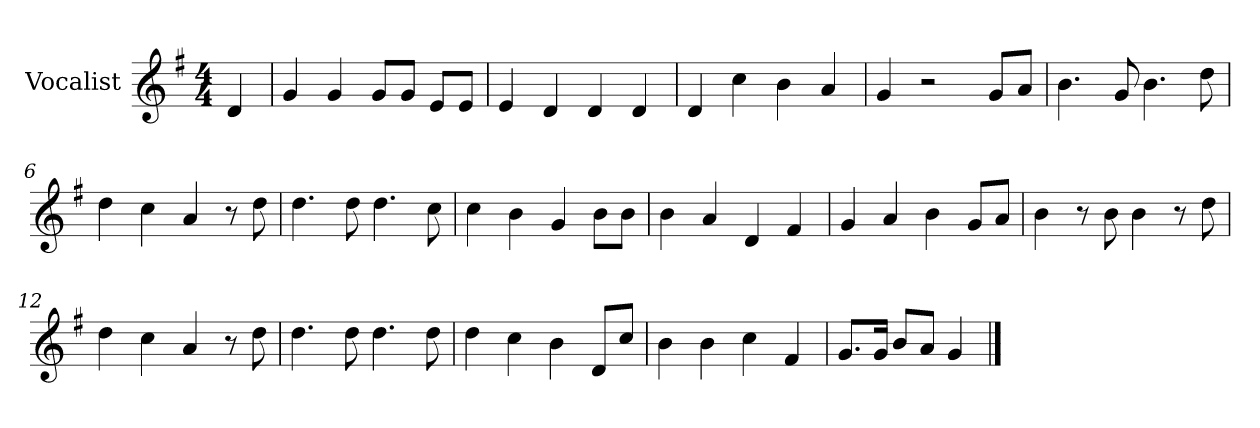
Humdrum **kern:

**kern
*part1
*staff1
*I"Vocalist
*k[f#]
*G:
*M4/4
=
4d
=1
4g
4g
8gL
8gJ
8eL
8eJ
=2
4e
4d
4d
4d
=3
4d
4cc
4b
4a
=4
4g
2r
8gL
8aJ
=5
4.b
8g
4.b
8dd
=6
4dd
4cc
4a
8r
8dd
=7
4.dd
8dd
4.dd
8cc
=8
4cc
4b
4g
8bL
8bJ
=9
4b
4a
4d
4f#
=10
4g
4a
4b
8gL
8aJ
=11
4b
8r
8b
4b
8r
8dd
=12
4dd
4cc
4a
8r
8dd
=13
4.dd
8dd
4.dd
8dd
=14
4dd
4cc
4b
8dL
8ccJ
=15
4b
4b
4cc
4f#
=16
8.gL
16gJk
8bL
8aJ
4g
==
*-
